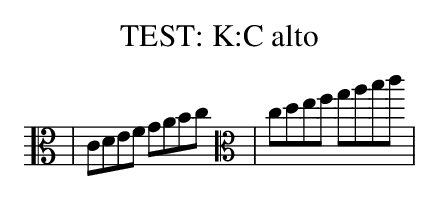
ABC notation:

X:1
T:TEST: K:C alto
K:C alto
| CDEF GABc [K:alto]| cdef gabc' |
